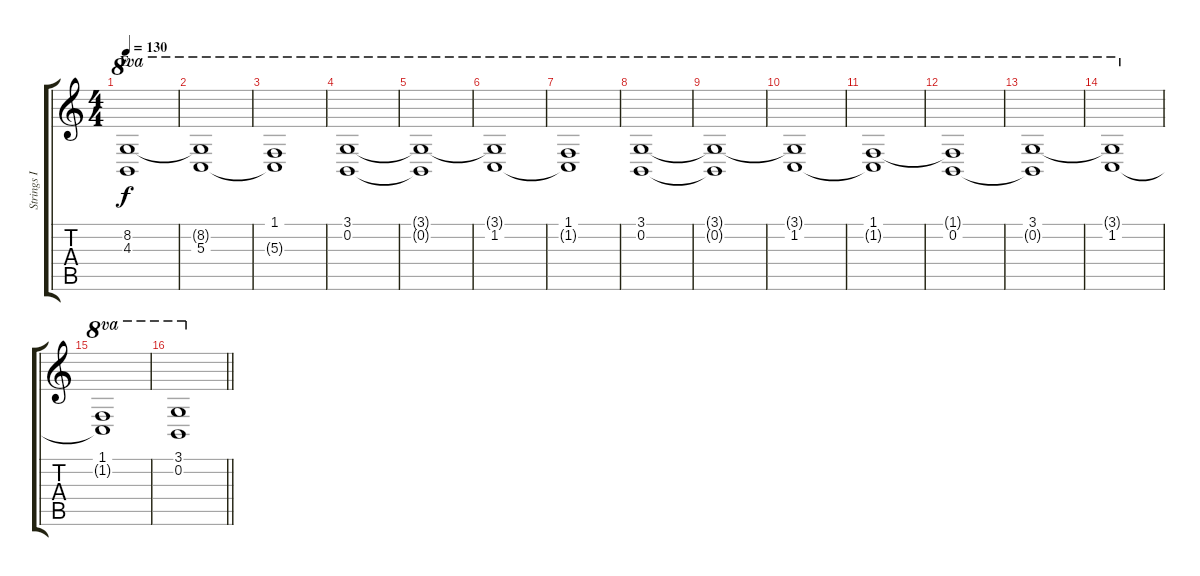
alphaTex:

\track ("Strings I" "Strings I") {instrument stringensemble1}
\staff {score tabs}
\tuning (E4 B3 G3 D3 A2 E2) {hide}
\ts (4 4)
\section ("" "E")
\tempo 130
\clef g2
\ks c
(8.2{t} 4.3).1{ot 8va dy f} |
(8.2{t} 5.3).1{ot 8va} |
(1.1 5.3{t}).1{ot 8va} |
(3.1 0.2).1{ot 8va} |
(3.1{t} 0.2{t}).1{ot 8va} |
(3.1{t} 1.2).1{ot 8va} |
(1.1 1.2{t}).1{ot 8va} |
(3.1 0.2).1{ot 8va} |
(3.1{t} 0.2{t}).1{ot 8va} |
(3.1{t} 1.2).1{ot 8va} |
(1.1 1.2{t}).1{ot 8va} |
(1.1{t} 0.2).1{ot 8va} |
(3.1 0.2{t}).1{ot 8va} |
(3.1{t} 1.2).1{ot 8va} |
(1.1 1.2{t}).1{ot 8va} |
\barLineRight lightlight
(3.1 0.2).1{ot 8va}
